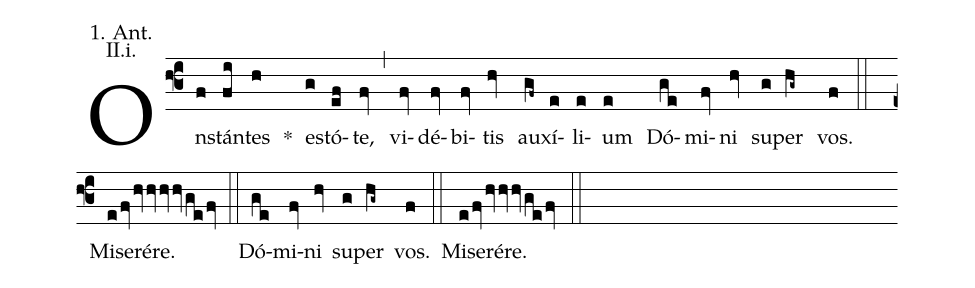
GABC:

annotation: 1. Ant.;
annotation: II.i.;
%%
(f3)
On(f)stán(fi)tes(h) *() es(g)tó(ef)te,(fv) (,)
vi(fv)dé(fv)bi(fv)tis(hv) aux(gf~)í(e)li(e)um(e) Dó(ge)mi(fv)ni(hv) su(g)per(hg~) vos.(f) (::)

Miserére.(efvhvhvhvhvgefv) (::)

Dó(ge)mi(fv)ni(hv) su(g)per(hg~) vos.(f) (::)

Miserére.(efvhvhvhvgefv) (::)
